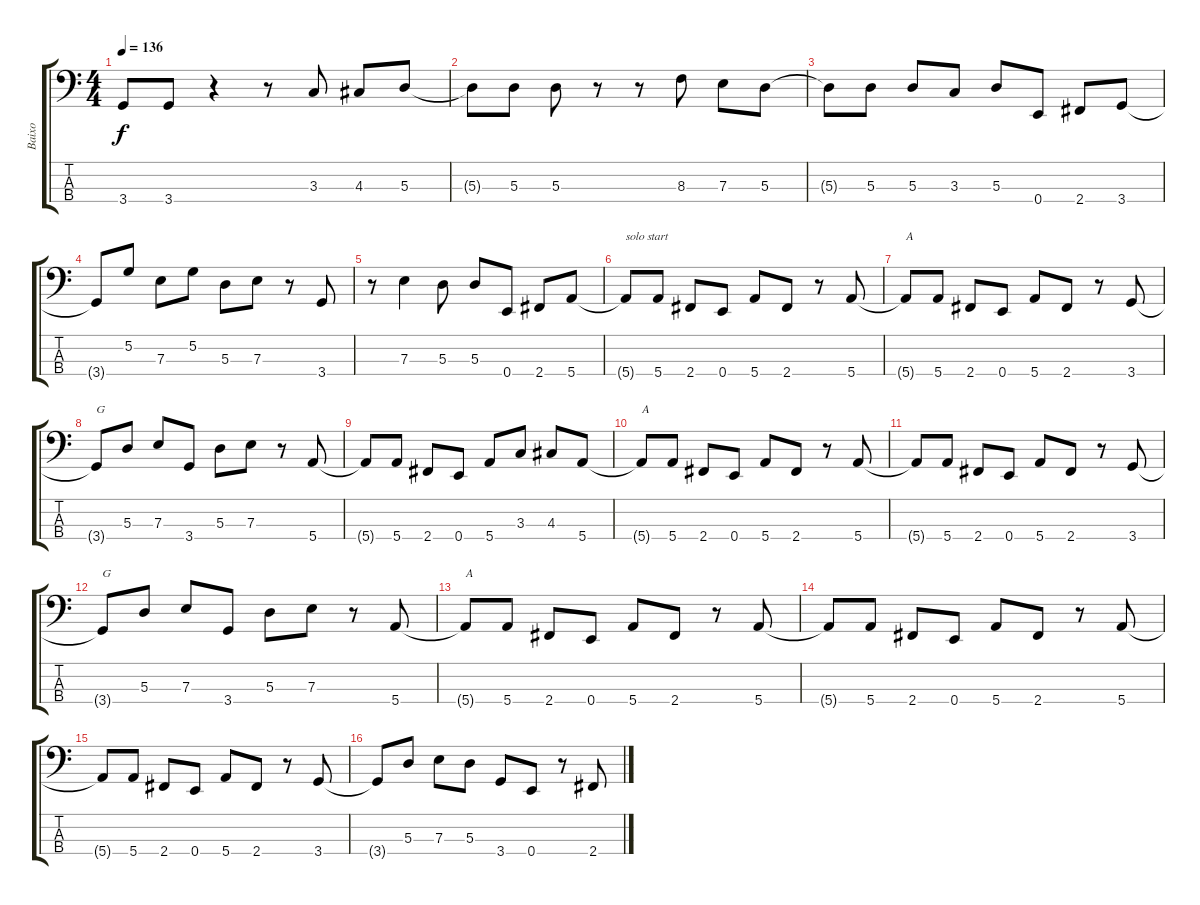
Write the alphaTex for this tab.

\track ("Baixo" "Baixo") {instrument electricbasspick}
\staff {score tabs}
\tuning (G2 D2 A1 E1) {hide}
\ts (4 4)
\tempo 136
\clef f4
\ks c
3.4{t}.8{dy f} 3.4.8 r.4 r.8 3.3.8 4.3.8 5.3.8 |
5.3{t}.8 5.3.8 5.3.8 r.8 r.8 8.3.8 7.3.8 5.3.8 |
5.3{t}.8 5.3.8 5.3.8 3.3.8 5.3.8 0.4.8 2.4.8 3.4.8 |
3.4{t}.8 5.2.8 7.3.8 5.2.8 5.3.8 7.3.8 r.8 3.4.8 |
r.8 7.3.4 5.3.8 5.3.8 0.4.8 2.4.8 5.4.8 |
5.4{t}.8{txt "solo start"} 5.4.8 2.4.8 0.4.8 5.4.8 2.4.8 r.8 5.4.8 |
5.4{t}.8{txt "A"} 5.4.8 2.4.8 0.4.8 5.4.8 2.4.8 r.8 3.4.8 |
3.4{t}.8{txt "G"} 5.3.8 7.3.8 3.4.8 5.3.8 7.3.8 r.8 5.4.8 |
5.4{t}.8 5.4.8 2.4.8 0.4.8 5.4.8 3.3.8 4.3.8 5.4.8 |
5.4{t}.8{txt "A "} 5.4.8 2.4.8 0.4.8 5.4.8 2.4.8 r.8 5.4.8 |
5.4{t}.8 5.4.8 2.4.8 0.4.8 5.4.8 2.4.8 r.8 3.4.8 |
3.4{t}.8{txt "G"} 5.3.8 7.3.8 3.4.8 5.3.8 7.3.8 r.8 5.4.8 |
5.4{t}.8{txt "A "} 5.4.8 2.4.8 0.4.8 5.4.8 2.4.8 r.8 5.4.8 |
5.4{t}.8 5.4.8 2.4.8 0.4.8 5.4.8 2.4.8 r.8 5.4.8 |
5.4{t}.8 5.4.8 2.4.8 0.4.8 5.4.8 2.4.8 r.8 3.4.8 |
3.4{t}.8 5.3.8 7.3.8 5.3.8 3.4.8 0.4.8 r.8 2.4.8
